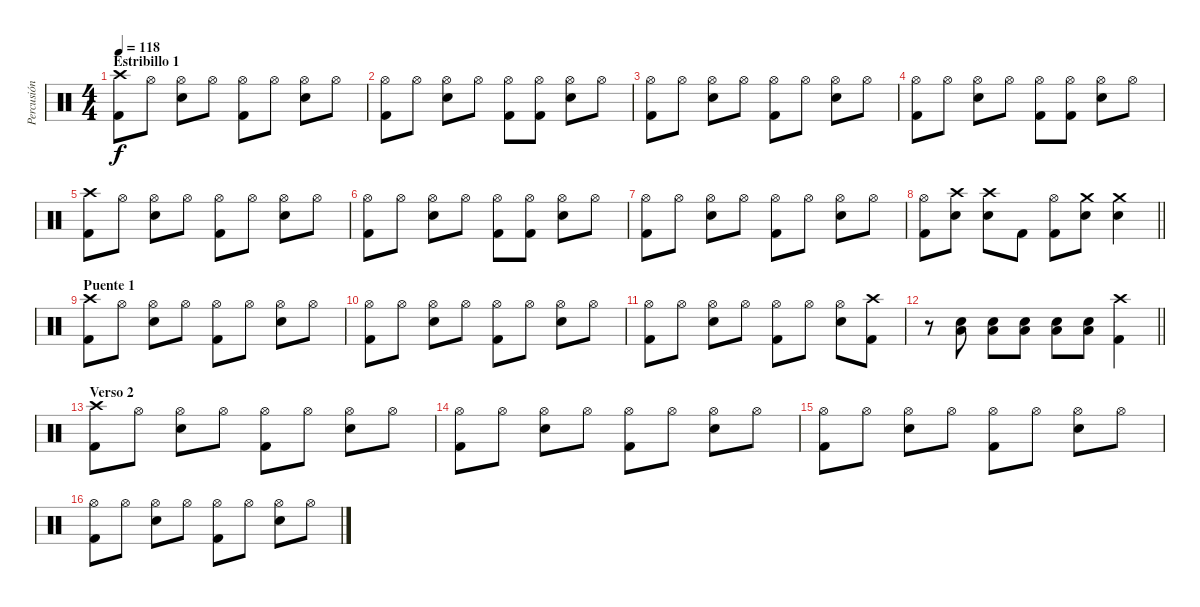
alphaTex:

\track ("Percusión" "Percusión") {instrument percussion}
\staff {score}
\articulation defaults
\ts (4 4)
\section ("" "Estribillo 1")
\tempo 118
\clef neutral
\ks c
("Crash high (hit)" "Kick (hit) 2").8{dy f} "Hi-Hat (open)".8 ("Hi-Hat (open)" "Electric Snare (hit)").8 "Hi-Hat (open)".8 ("Hi-Hat (open)" "Kick (hit) 2").8 "Hi-Hat (open)".8 ("Hi-Hat (open)" "Electric Snare (hit)").8 "Hi-Hat (open)".8 |
("Hi-Hat (open)" "Kick (hit) 2").8 "Hi-Hat (open)".8 ("Hi-Hat (open)" "Electric Snare (hit)").8 "Hi-Hat (open)".8 ("Hi-Hat (open)" "Kick (hit) 2").8 ("Hi-Hat (open)" "Kick (hit) 2").8 ("Hi-Hat (open)" "Electric Snare (hit)").8 "Hi-Hat (open)".8 |
("Hi-Hat (open)" "Kick (hit) 2").8 "Hi-Hat (open)".8 ("Hi-Hat (open)" "Electric Snare (hit)").8 "Hi-Hat (open)".8 ("Hi-Hat (open)" "Kick (hit) 2").8 "Hi-Hat (open)".8 ("Hi-Hat (open)" "Electric Snare (hit)").8 "Hi-Hat (open)".8 |
("Hi-Hat (open)" "Kick (hit) 2").8 "Hi-Hat (open)".8 ("Hi-Hat (open)" "Electric Snare (hit)").8 "Hi-Hat (open)".8 ("Hi-Hat (open)" "Kick (hit) 2").8 ("Hi-Hat (open)" "Kick (hit) 2").8 ("Hi-Hat (open)" "Electric Snare (hit)").8 "Hi-Hat (open)".8 |
("Crash high (hit)" "Kick (hit) 2").8 "Hi-Hat (open)".8 ("Hi-Hat (open)" "Electric Snare (hit)").8 "Hi-Hat (open)".8 ("Hi-Hat (open)" "Kick (hit) 2").8 "Hi-Hat (open)".8 ("Hi-Hat (open)" "Electric Snare (hit)").8 "Hi-Hat (open)".8 |
("Hi-Hat (open)" "Kick (hit) 2").8 "Hi-Hat (open)".8 ("Hi-Hat (open)" "Electric Snare (hit)").8 "Hi-Hat (open)".8 ("Hi-Hat (open)" "Kick (hit) 2").8 ("Hi-Hat (open)" "Kick (hit) 2").8 ("Hi-Hat (open)" "Electric Snare (hit)").8 "Hi-Hat (open)".8 |
("Hi-Hat (open)" "Kick (hit) 2").8 "Hi-Hat (open)".8 ("Hi-Hat (open)" "Electric Snare (hit)").8 "Hi-Hat (open)".8 ("Hi-Hat (open)" "Kick (hit) 2").8 "Hi-Hat (open)".8 ("Hi-Hat (open)" "Electric Snare (hit)").8 "Hi-Hat (open)".8 |
\barLineRight lightlight
("Hi-Hat (open)" "Kick (hit) 2").8 ("Crash high (hit)" "Electric Snare (hit)").8 ("Crash high (hit)" "Electric Snare (hit)").8 "Kick (hit) 2".8 ("Hi-Hat (open)" "Kick (hit) 2").8 ("Crash medium (hit)" "Electric Snare (hit)").8 ("Crash medium (hit)" "Electric Snare (hit)").4 |
\section ("" "Puente 1")
("Crash high (hit)" "Kick (hit) 2").8 "Hi-Hat (open)".8 ("Hi-Hat (open)" "Electric Snare (hit)").8 "Hi-Hat (open)".8 ("Hi-Hat (open)" "Kick (hit) 2").8 "Hi-Hat (open)".8 ("Hi-Hat (open)" "Electric Snare (hit)").8 "Hi-Hat (open)".8 |
("Hi-Hat (open)" "Kick (hit) 2").8 "Hi-Hat (open)".8 ("Hi-Hat (open)" "Electric Snare (hit)").8 "Hi-Hat (open)".8 ("Hi-Hat (open)" "Kick (hit) 2").8 "Hi-Hat (open)".8 ("Hi-Hat (open)" "Electric Snare (hit)").8 "Hi-Hat (open)".8 |
("Hi-Hat (open)" "Kick (hit) 2").8 "Hi-Hat (open)".8 ("Hi-Hat (open)" "Electric Snare (hit)").8 "Hi-Hat (open)".8 ("Hi-Hat (open)" "Kick (hit) 2").8 "Hi-Hat (open)".8 ("Hi-Hat (open)" "Electric Snare (hit)").8 ("Crash high (hit)" "Kick (hit) 2").8 |
\barLineRight lightlight
r.8 ("Low Floor Tom (hit)" "Electric Snare (hit)").8 ("Low Floor Tom (hit)" "Electric Snare (hit)").8 ("Low Floor Tom (hit)" "Electric Snare (hit)").8 ("Low Floor Tom (hit)" "Electric Snare (hit)").8 ("Low Floor Tom (hit)" "Electric Snare (hit)").8 ("Crash high (hit)" "Kick (hit) 2").4 |
\section ("" "Verso 2")
("Crash high (hit)" "Kick (hit) 2").8 "Hi-Hat (open)".8 ("Hi-Hat (open)" "Electric Snare (hit)").8 "Hi-Hat (open)".8 ("Hi-Hat (open)" "Kick (hit) 2").8 "Hi-Hat (open)".8 ("Hi-Hat (open)" "Electric Snare (hit)").8 "Hi-Hat (open)".8 |
("Hi-Hat (open)" "Kick (hit) 2").8 "Hi-Hat (open)".8 ("Hi-Hat (open)" "Electric Snare (hit)").8 "Hi-Hat (open)".8 ("Hi-Hat (open)" "Kick (hit) 2").8 "Hi-Hat (open)".8 ("Hi-Hat (open)" "Electric Snare (hit)").8 "Hi-Hat (open)".8 |
("Hi-Hat (open)" "Kick (hit) 2").8 "Hi-Hat (open)".8 ("Hi-Hat (open)" "Electric Snare (hit)").8 "Hi-Hat (open)".8 ("Hi-Hat (open)" "Kick (hit) 2").8 "Hi-Hat (open)".8 ("Hi-Hat (open)" "Electric Snare (hit)").8 "Hi-Hat (open)".8 |
("Hi-Hat (open)" "Kick (hit) 2").8 "Hi-Hat (open)".8 ("Hi-Hat (open)" "Electric Snare (hit)").8 "Hi-Hat (open)".8 ("Hi-Hat (open)" "Kick (hit) 2").8 "Hi-Hat (open)".8 ("Hi-Hat (open)" "Electric Snare (hit)").8 "Hi-Hat (open)".8
